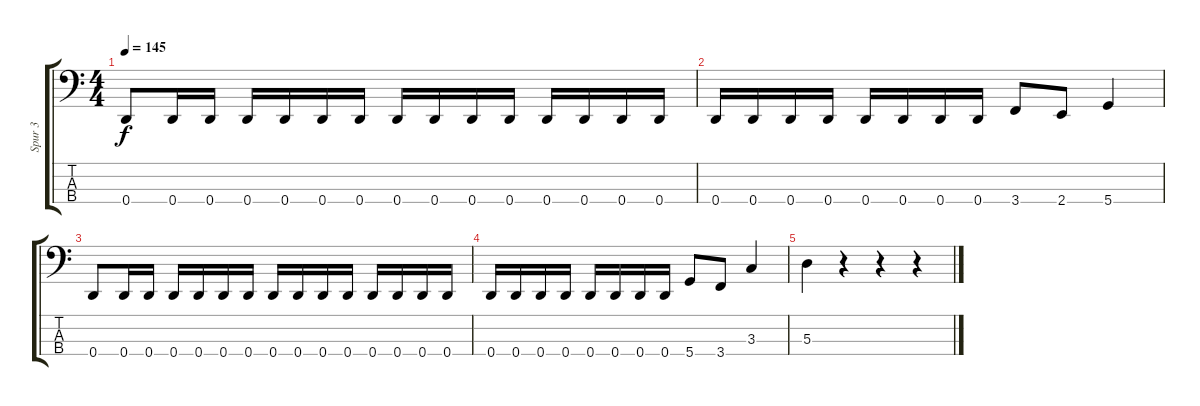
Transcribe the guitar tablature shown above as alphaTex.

\track ("Spur 3" "Spur 3") {instrument electricbassfinger}
\staff {score tabs}
\tuning (G2 D2 A1 D1) {hide}
\ts (4 4)
\tempo 145
\clef f4
\ks c
0.4.8{dy f} 0.4.16 0.4.16 0.4.16 0.4.16 0.4.16 0.4.16 0.4.16 0.4.16 0.4.16 0.4.16 0.4.16 0.4.16 0.4.16 0.4.16 |
0.4.16 0.4.16 0.4.16 0.4.16 0.4.16 0.4.16 0.4.16 0.4.16 3.4.8 2.4.8 5.4.4 |
0.4.8 0.4.16 0.4.16 0.4.16 0.4.16 0.4.16 0.4.16 0.4.16 0.4.16 0.4.16 0.4.16 0.4.16 0.4.16 0.4.16 0.4.16 |
0.4.16 0.4.16 0.4.16 0.4.16 0.4.16 0.4.16 0.4.16 0.4.16 5.4.8 3.4.8 3.3.4 |
5.3.4 r.4 r.4 r.4
